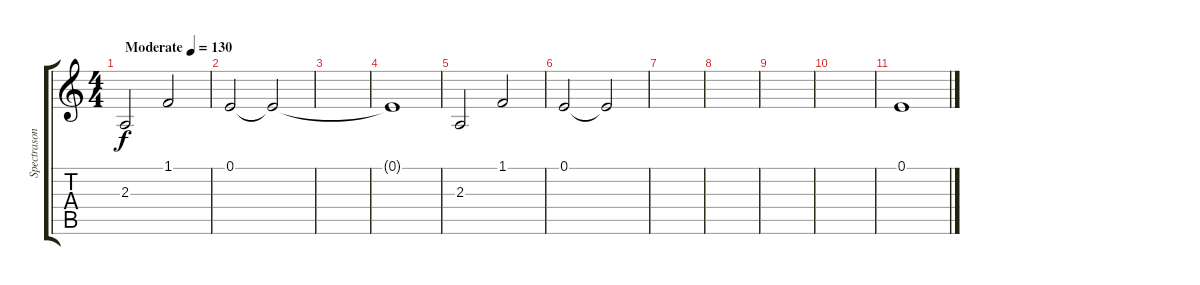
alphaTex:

\track ("Spectrasonics Omnisphere" "Spectrason") {instrument choiraahs}
\staff {score tabs}
\tuning (E4 B3 G3 D3 A2 E2) {hide}
\ts (4 4)
\tempo (130 "Moderate")
\clef g2
\ks c
2.3.2{dy f instrument choiraahs} 1.1.2 |
0.1.2 0.1{t}.2 |
|
0.1{t}.1 |
2.3.2 1.1.2 |
0.1.2 0.1{t}.2 |
|
|
|
|
0.1.1
